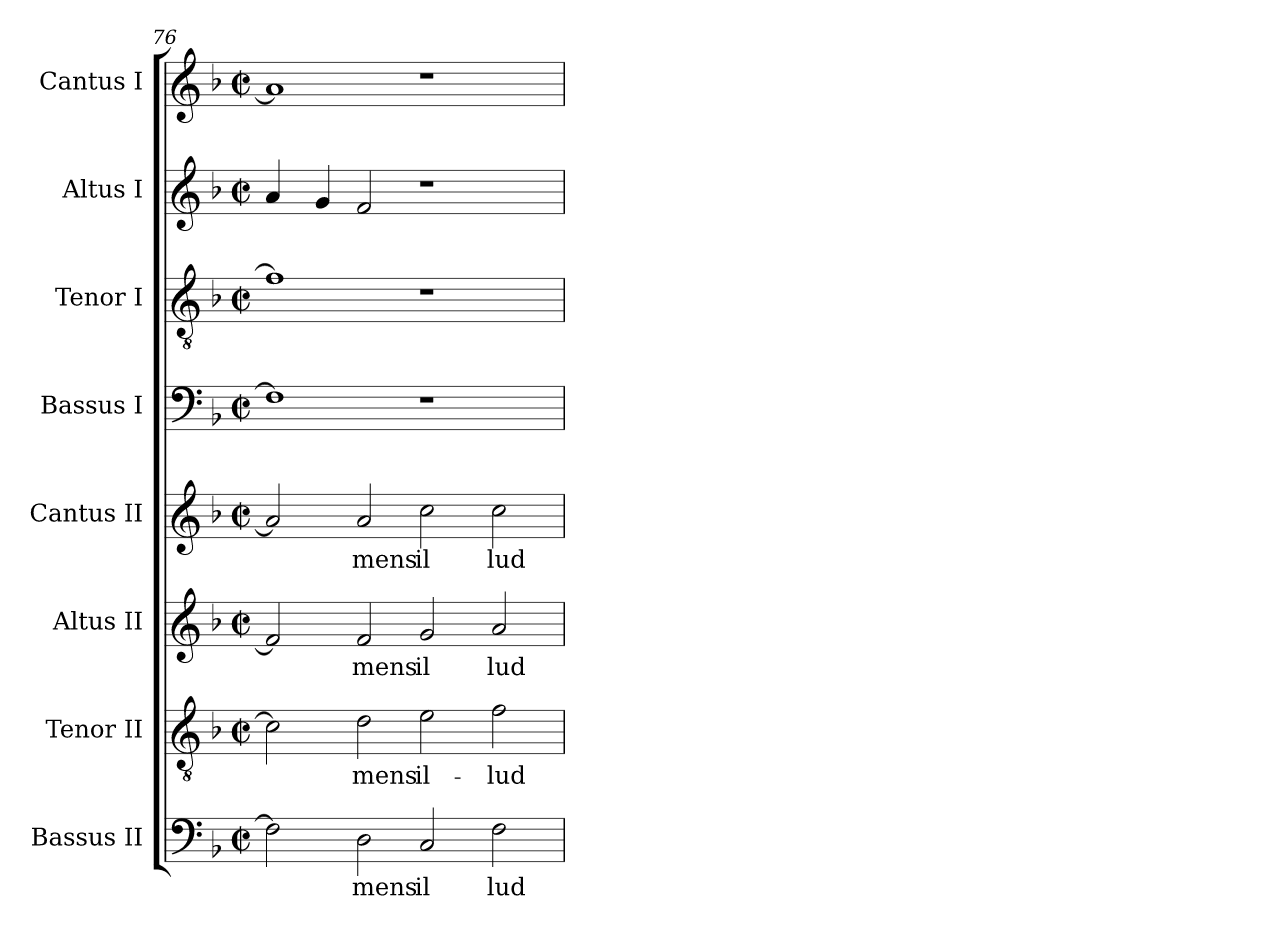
**kern	**text	**kern	**text	**kern	**text	**kern	**text	**kern	**kern	**kern	**kern
*part8	*part8	*part7	*part7	*part6	*part6	*part5	*part5	*part4	*part3	*part2	*part1
*staff8	*staff8	*staff7	*staff7	*staff6	*staff6	*staff5	*staff5	*staff4	*staff3	*staff2	*staff1
*I"Bassus II	*	*I"Tenor II	*	*I"Altus II	*	*I"Cantus II	*	*I"Bassus I	*I"Tenor I	*I"Altus I	*I"Cantus I
!!LO:PB:g=z
*clefF4	*	*clefGv2	*	*clefG2	*	*clefG2	*	*clefF4	*clefGv2	*clefG2	*clefG2
*k[b-]	*	*k[b-]	*	*k[b-]	*	*k[b-]	*	*k[b-]	*k[b-]	*k[b-]	*k[b-]
*F:	*	*F:	*	*F:	*	*F:	*	*F:	*F:	*F:	*F:
*M2/2	*	*M2/2	*	*M2/2	*	*M2/2	*	*M2/2	*M2/2	*M2/2	*M2/2
*met(c|)	*	*met(c|)	*	*met(c|)	*	*met(c|)	*	*met(c|)	*met(c|)	*met(c|)	*met(c|)
=76	=76	=76	=76	=76	=76	=76	=76	=76	=76	=76	=76
*^	*	*^	*	*^	*	*^	*	*	*	*	*
2F\]	32ryy	.	2c\]	32ryy	.	2f/]	32ryy	.	2a/]	32ryy	.	1F]	1f]	4a/	1a]
.	1ryy	.	.	1ryy	.	.	1ryy	.	.	1ryy	.	.	.	.	.
.	.	.	.	.	.	.	.	.	.	.	.	.	.	4g/	.
!	!	!LO:LY:b:cj	!	!	!LO:LY:b:cj	!	!	!LO:LY:b:cj	!	!	!LO:LY:b:cj	!	!	!	!
2D\	.	mens	2d\	.	mens	2f/	.	-mens	2a/	.	mens	.	.	2f/	.
!	!	!LO:LY:b:cj	!	!	!LO:LY:b:cj	!	!	!LO:LY:b:cj	!	!	!LO:LY:b:cj	!	!	!	!
2C/	.	il	2e\	.	il-	2g/	.	il	2cc\	.	il	1r	1r	1r	1r
.	2ryy	.	.	2ryy	.	.	2ryy	.	.	2ryy	.	.	.	.	.
!	!	!LO:LY:b:cj	!	!	!LO:LY:b:cj	!	!	!LO:LY:b:cj	!	!	!LO:LY:b:cj	!	!	!	!
2F\	.	lud	2f\	.	-lud	2a/	.	lud	2cc\	.	lud	.	.	.	.
.	4...ryy	.	.	4...ryy	.	.	4...ryy	.	.	4...ryy	.	.	.	.	.
*v	*v	*	*	*	*	*v	*v	*	*v	*v	*	*	*	*	*
*	*	*v	*v	*	*	*	*	*	*	*	*	*
=	=	=	=	=	=	=	=	=	=	=	=
*-	*-	*-	*-	*-	*-	*-	*-	*-	*-	*-	*-
